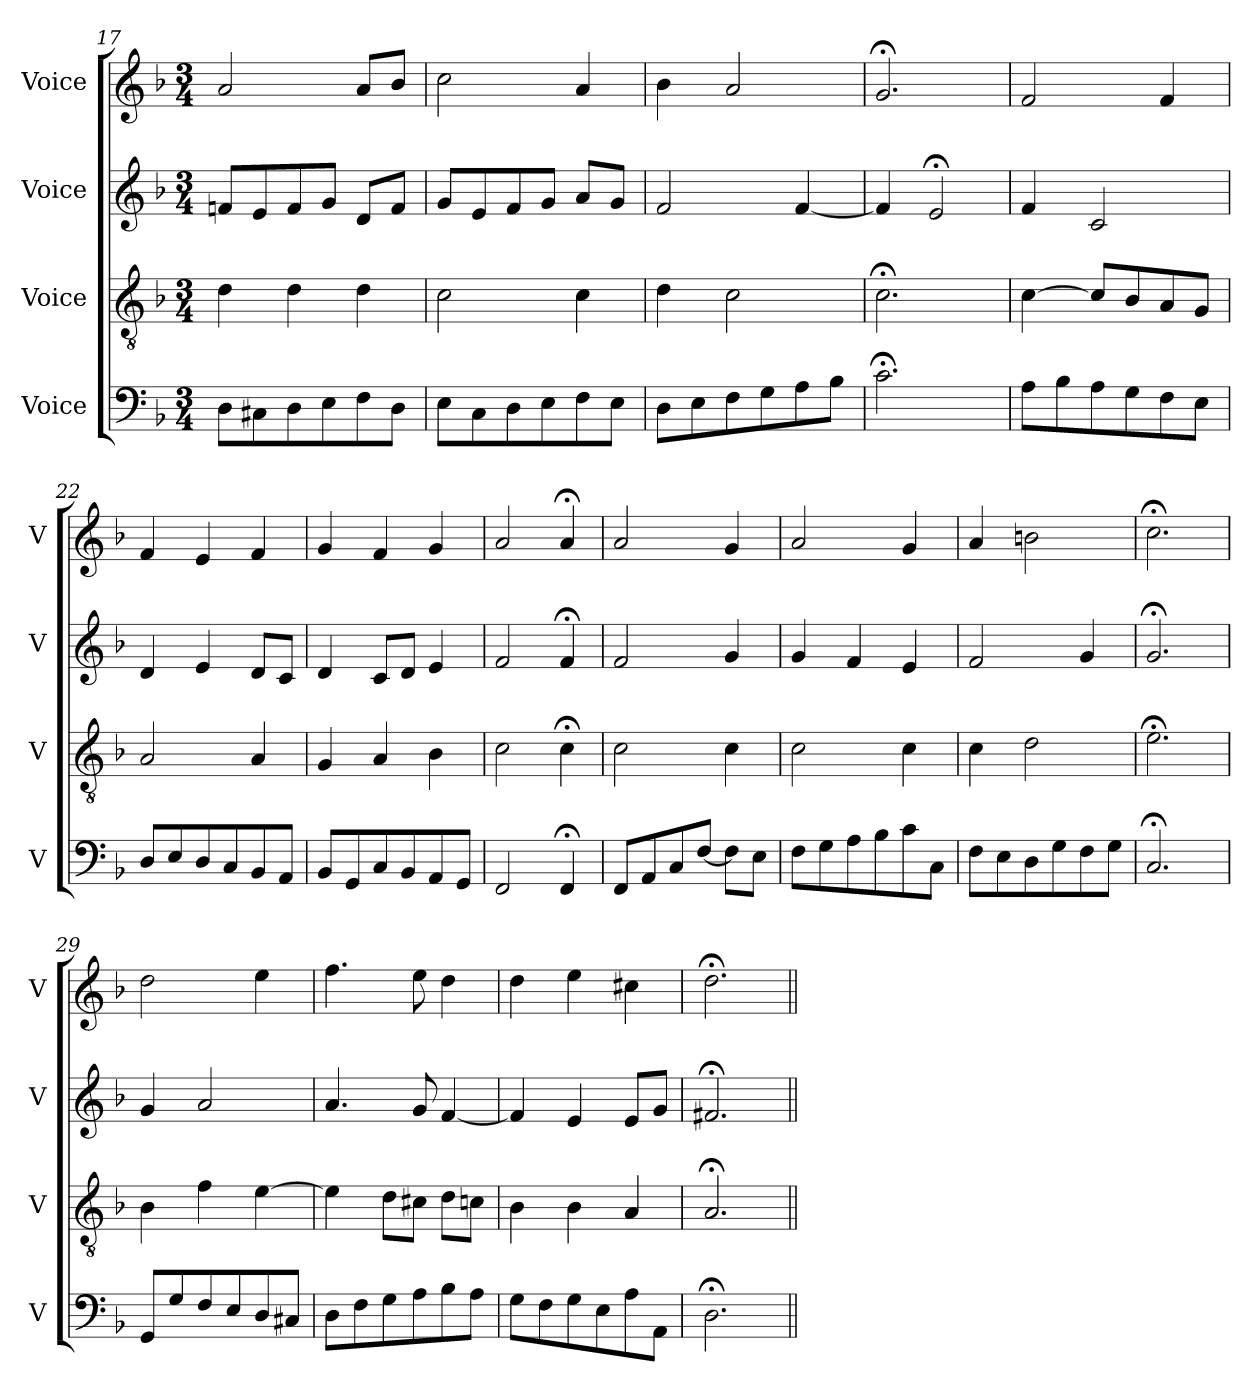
**kern	**kern	**kern	**kern
*part4	*part3	*part2	*part1
*staff4	*staff3	*staff2	*staff1
*I"Voice	*I"Voice	*I"Voice	*I"Voice
*I'V	*I'V	*I'V	*I'V
*clefF4	*clefGv2	*clefG2	*clefG2
*k[b-]	*k[b-]	*k[b-]	*k[b-]
*M3/4	*M3/4	*M3/4	*M3/4
=17	=17	=17	=17
8D\L	4d\	8fn/L	2a/
8C#X\	.	8e/	.
8D\	4d\	8f/	.
8E\	.	8g/J	.
8F\	4d\	8d/L	8a/L
8D\J	.	8f/J	8b-/J
=18	=18	=18	=18
8E\L	2c\	8g/L	2cc\
8C\	.	8e/	.
8D\	.	8f/	.
8E\	.	8g/J	.
8F\	4c\	8a/L	4a/
8E\J	.	8g/J	.
=19	=19	=19	=19
8D\L	4d\	2f/	4b-\
8E\	.	.	.
8F\	2c\	.	2a/
8G\	.	.	.
8A\	.	[4f/	.
8B-\J	.	.	.
=20	=20	=20	=20
2.c;<\	2.c;<\	4f/]	2.g;</
.	.	2e;</	.
=21	=21	=21	=21
8A\L	[4c\	4f/	2f/
8B-\	.	.	.
8A\	8c/L]	2c/	.
8G\	8B-/	.	.
8F\	8A/	.	4f/
8E\J	8G/J	.	.
=22	=22	=22	=22
8D/L	2A/	4d/	4f/
8E/	.	.	.
8D/	.	4e/	4e/
8C/	.	.	.
8BB-/	4A/	8d/L	4f/
8AA/J	.	8c/J	.
=23	=23	=23	=23
8BB-/L	4G/	4d/	4g/
8GG/	.	.	.
8C/	4A/	8c/L	4f/
8BB-/	.	8d/J	.
8AA/	4B-\	4e/	4g/
8GG/J	.	.	.
=24	=24	=24	=24
2FF/	2c\	2f/	2a/
4FF;</	4c;<\	4f;</	4a;</
!!LO:PB:g=z
=25	=25	=25	=25
8FF/L	2c\	2f/	2a/
8AA/	.	.	.
8C/	.	.	.
[8F/J	.	.	.
8F\L]	4c\	4g/	4g/
8E\J	.	.	.
=26	=26	=26	=26
8F\L	2c\	4g/	2a/
8G\	.	.	.
8A\	.	4f/	.
8B-\	.	.	.
8c\	4c\	4e/	4g/
8C\J	.	.	.
=27	=27	=27	=27
8F\L	4c\	2f/	4a/
8E\	.	.	.
8D\	2d\	.	2bn\
8G\	.	.	.
8F\	.	4g/	.
8G\J	.	.	.
=28	=28	=28	=28
2.C;</	2.e;<\	2.g;</	2.cc;<\
=29	=29	=29	=29
8GG/L	4B-\	4g/	2dd\
8G/	.	.	.
8F/	4f\	2a/	.
8E/	.	.	.
8D/	[4e\	.	4ee\
8C#X/J	.	.	.
=30	=30	=30	=30
8D\L	4e\]	4.a/	4.ff\
8F\	.	.	.
8G\	8d\L	.	.
8A\	8c#X\J	8g/	8ee\
8B-\	8d\L	[4f/	4dd\
8A\J	8cn\J	.	.
=31	=31	=31	=31
8G\L	4B-\	4f/]	4dd\
8F\	.	.	.
8G\	4B-\	4e/	4ee\
8E\	.	.	.
8A\	4A/	8e/L	4cc#X\
8AA\J	.	8g/J	.
=32	=32	=32	=32
2.D;<\	2.A;</	2.f#X;</	2.dd;<\
=||	=||	=||	=||
*-	*-	*-	*-
